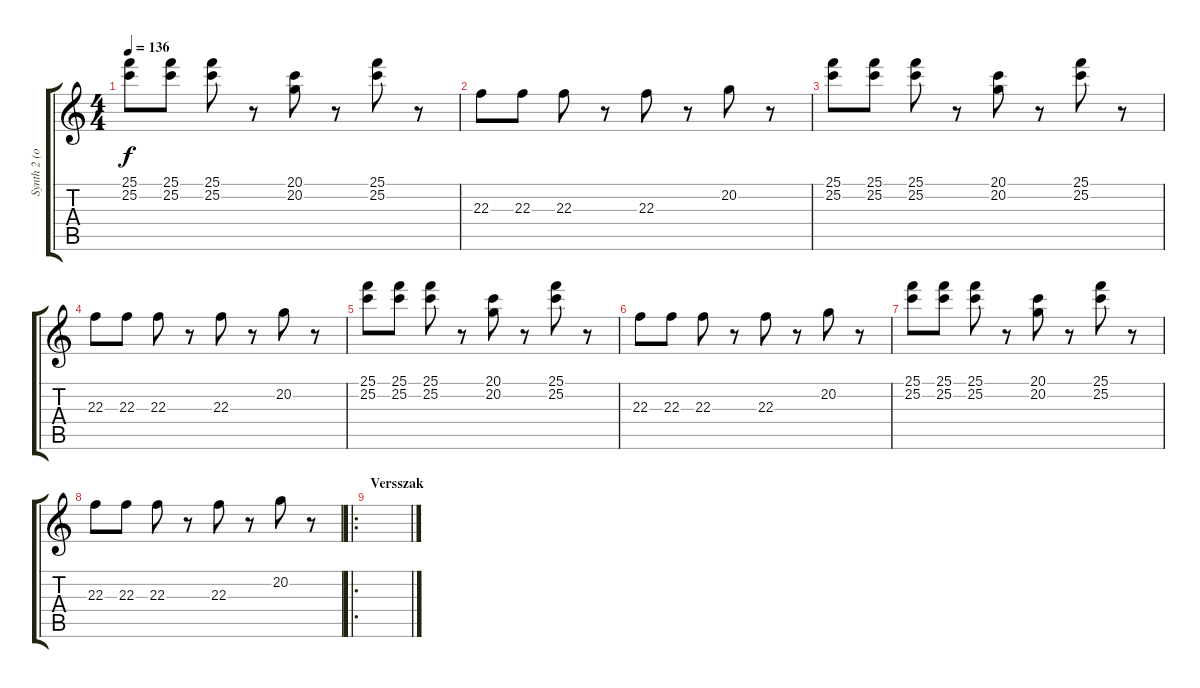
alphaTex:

\track ("Synth 2 (overdub)" "Synth 2 (o") {instrument stringensemble1}
\staff {score tabs}
\tuning (E4 B3 G3 D3 A2 E2) {hide}
\ts (4 4)
\tempo 136
\clef g2
\ks c
(25.1 25.2).8{dy f} (25.1 25.2).8 (25.1 25.2).8 r.8 (20.1 20.2).8 r.8 (25.1 25.2).8 r.8 |
22.3.8 22.3.8 22.3.8 r.8 22.3.8 r.8 20.2.8 r.8 |
(25.1 25.2).8 (25.1 25.2).8 (25.1 25.2).8 r.8 (20.1 20.2).8 r.8 (25.1 25.2).8 r.8 |
22.3.8 22.3.8 22.3.8 r.8 22.3.8 r.8 20.2.8 r.8 |
(25.1 25.2).8 (25.1 25.2).8 (25.1 25.2).8 r.8 (20.1 20.2).8 r.8 (25.1 25.2).8 r.8 |
22.3.8 22.3.8 22.3.8 r.8 22.3.8 r.8 20.2.8 r.8 |
(25.1 25.2).8 (25.1 25.2).8 (25.1 25.2).8 r.8 (20.1 20.2).8 r.8 (25.1 25.2).8 r.8 |
22.3.8 22.3.8 22.3.8 r.8 22.3.8 r.8 20.2.8 r.8 |
\ro
\section ("" "Versszak")
